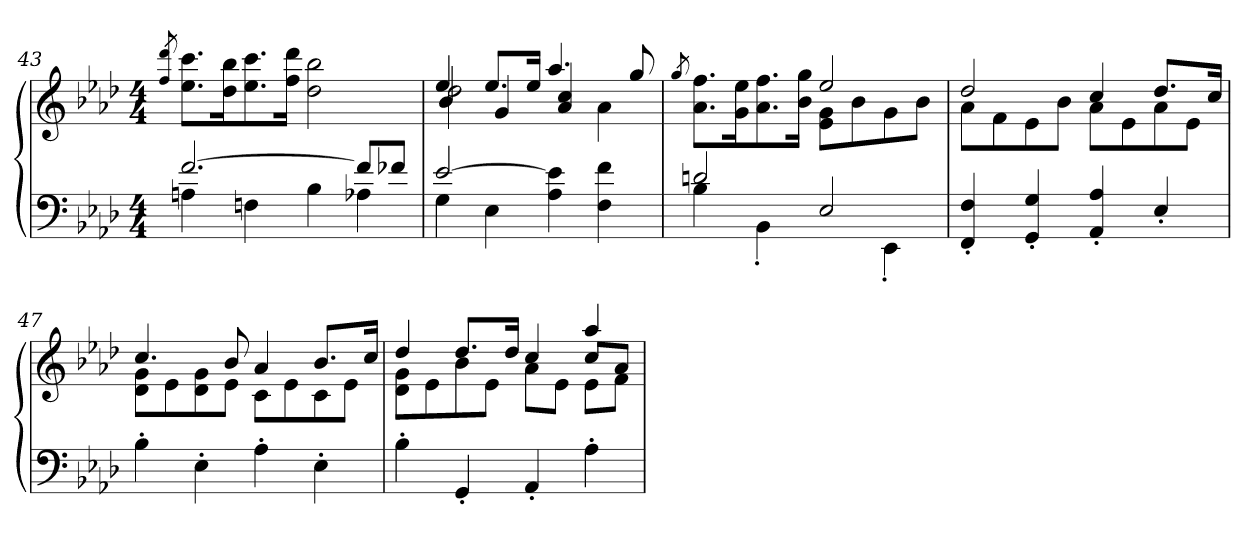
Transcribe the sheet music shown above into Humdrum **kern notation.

**kern	**kern
*part2	*part1
*staff2	*staff1
*clefF4	*clefG2
*k[b-e-a-d-]	*k[b-e-a-d-]
*M4/4	*M4/4
=43	=43
.	8qddd-/ 8qff/
*^	*
[2.f	4An	8.ccc 8.ee-L
.	.	16bb- 16dd-
.	4Fn	8.ccc 8.ee-
.	.	16ddd- 16ffJk
.	4B-	2bb- 2dd-
8fL]	4A-X	.
8f-XJ	.	.
=44	=44	=44
*	*	*^
*	*	*	*^
[2e-	4G	4ee-	2dd-	4b-
.	4E-	8.ee-L	.	4g
.	.	16ee-Jk	.	.
2ryy	4e-] 4A-	4.aa-	2ryy	4cc 4a-
.	4f 4F	.	.	4a-\
.	.	8gg	.	.
*	*	*	*v	*v
=45	=45	=45	=45
.	.	.	8qgg/
2dn	4B-	2ryy	8.ff 8.a-]L
.	.	.	16ee- 16g
.	4BB-'>	.	8.ff 8.a-
.	.	.	16gg 16b-Jk
2E-	4ryy	2ee-	8g 8e-L
.	.	.	8b-
.	4EE-'>	.	8g
.	.	.	8b-J
*v	*v	*	*
=46	=46	=46
4F'> 4FF'>	2dd-	8a-L
.	.	8f
4G'> 4GG'>	.	8e-
.	.	8b-J
4A-/'> 4AA-/'>	4cc	8a-L
.	.	8e-
4E-'>/	8.dd-L	8a-
.	.	8e-J
.	16ccJk	.
=47	=47	=47
4B-'>	4.cc	8g 8d-L
.	.	8e-
4E-'>	.	8g 8d-
.	8b-	8e-J
4A-'>	4a-	8cL
.	.	8e-
4E-'>	8.b-L	8c
.	.	8e-J
.	16ccJk	.
=48	=48	=48
*	*	*^
4B-'>	4dd-	8g 8d-L	2.ryy
.	.	8e-	.
4GG'>	8.dd-L	8b-	.
.	.	8e-J	.
.	16dd-Jk	.	.
4AA-'>	4cc	8a-L	.
.	.	8e-J	.
4A-'>	4aa-	8e-L	8ccL
.	.	8fJ	8a-J
*	*v	*v	*v
=	=
*-	*-
